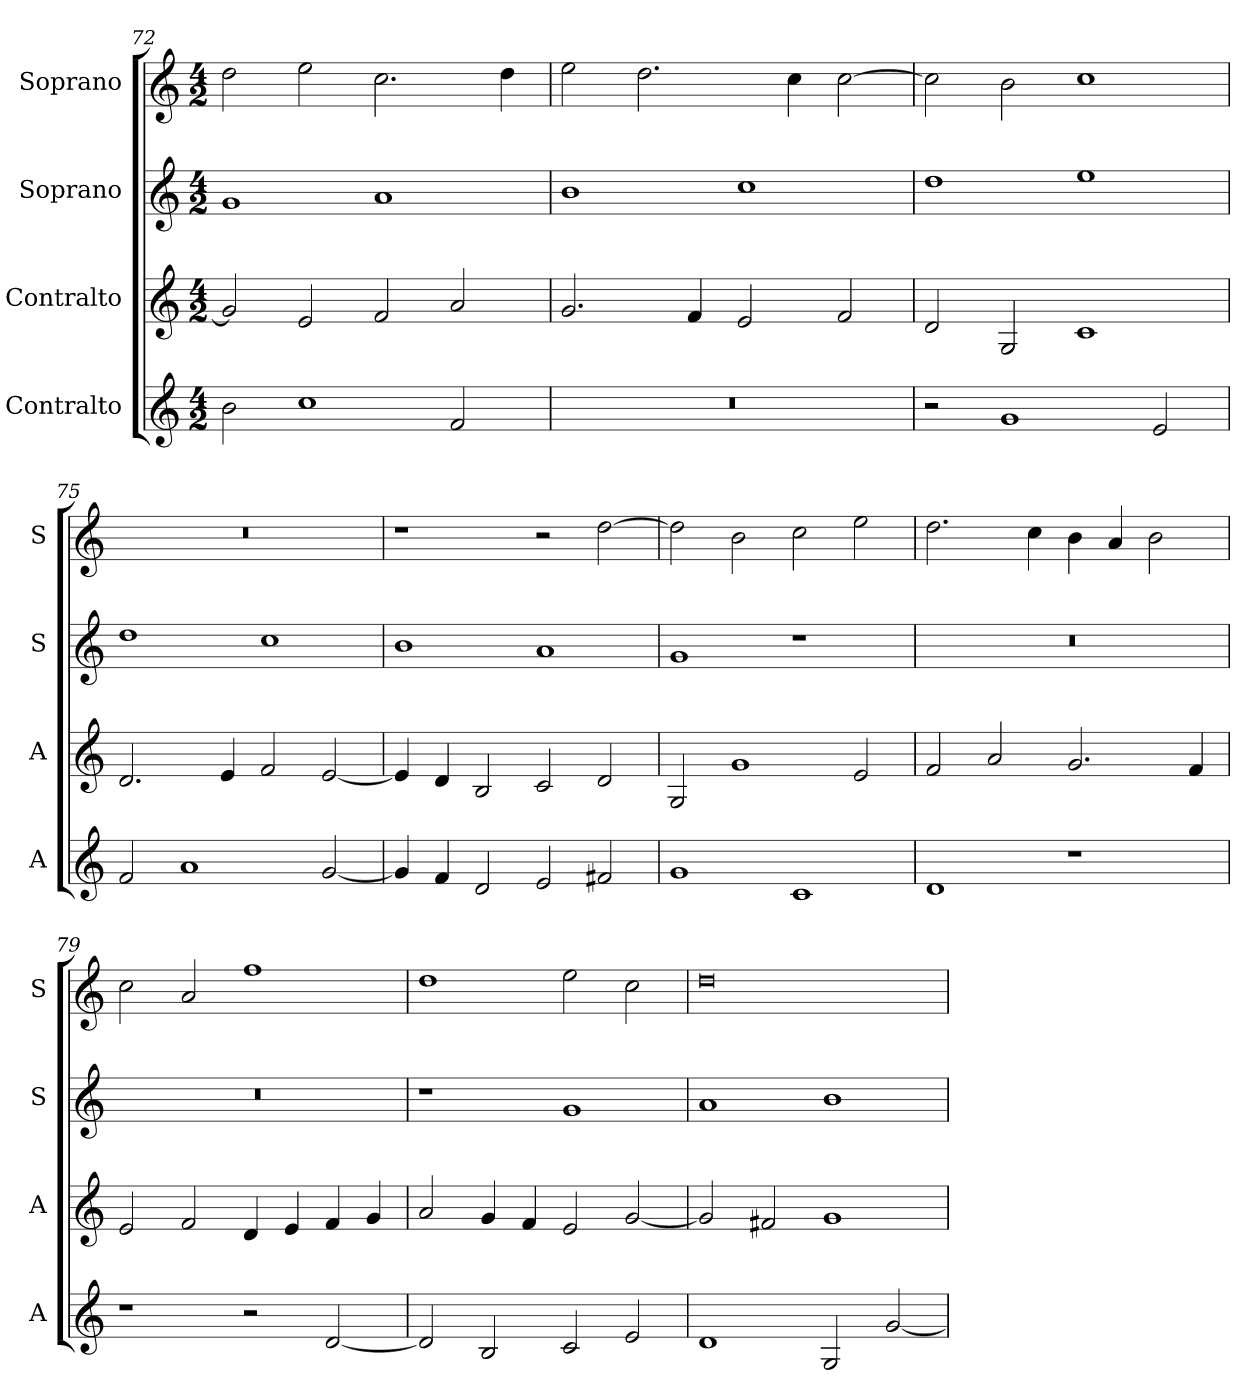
**kern	**kern	**kern	**kern
*part4	*part3	*part2	*part1
*staff4	*staff3	*staff2	*staff1
*I"Contralto	*I"Contralto	*I"Soprano	*I"Soprano
*I'A	*I'A	*I'S	*I'S
*clefG2	*clefG2	*clefG2	*clefG2
*k[]	*k[]	*k[]	*k[]
*C:ion	*C:ion	*C:ion	*C:ion
*M4/2	*M4/2	*M4/2	*M4/2
=72	=72	=72	=72
2b	2g]	1g	2dd
1cc	2e	.	2ee
.	2f	1a	2.cc
2f	2a	.	.
.	.	.	4dd
=73	=73	=73	=73
0r	2.g	1b	2ee
.	.	.	2.dd
.	4f	.	.
.	2e	1cc	.
.	.	.	4cc
.	2f	.	[2cc
=74	=74	=74	=74
2r	2d	1dd	2cc]
1g	2G	.	2b
.	1c	1ee	1cc
2e	.	.	.
=75	=75	=75	=75
2f	2.d	1dd	0r
1a	.	.	.
.	4e	.	.
.	2f	1cc	.
[2g	[2e	.	.
=76	=76	=76	=76
4g]	4e]	1b	1r
4f	4d	.	.
2d	2B	.	.
2e	2c	1a	2r
2f#X	2d	.	[2dd
=77	=77	=77	=77
1g	2G	1g	2dd]
.	1g	.	2b
1c	.	1r	2cc
.	2e	.	2ee
=78	=78	=78	=78
1d	2f	0r	2.dd
.	2a	.	.
.	.	.	4cc
1r	2.g	.	4b
.	.	.	4a
.	.	.	2b
.	4f	.	.
=79	=79	=79	=79
1r	2e	0r	2cc
.	2f	.	2a
2r	4d	.	1ff
.	4e	.	.
[2d	4f	.	.
.	4g	.	.
=80	=80	=80	=80
2d]	2a	1r	1dd
2B	4g	.	.
.	4f	.	.
2c	2e	1g	2ee
2e	[2g	.	2cc
=81	=81	=81	=81
1d	2g]	1a	0dd
.	2f#X	.	.
2G	1g	1b	.
[2g	.	.	.
=	=	=	=
*-	*-	*-	*-
